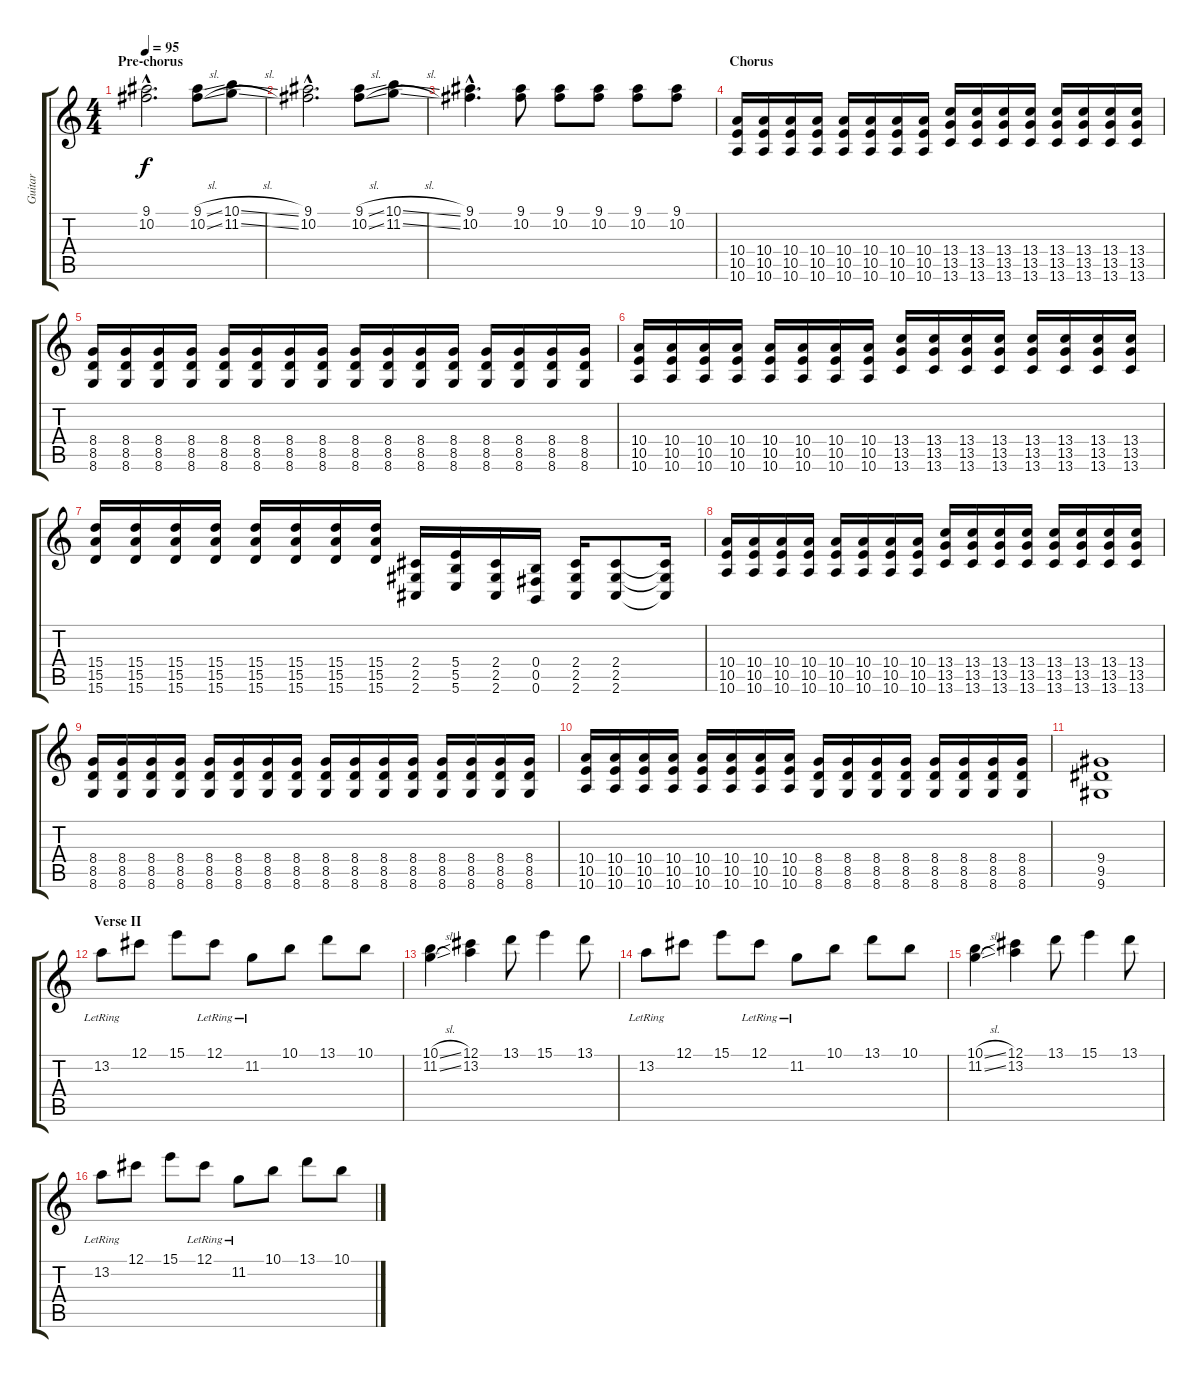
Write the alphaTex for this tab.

\track ("Guitar" "Guitar") {instrument electricguitarjazz}
\staff {score tabs}
\tuning (Db4 Ab3 E3 B2 Gb2 B1) {hide}
\ts (4 4)
\section ("" "Pre-chorus")
\tempo 95
\clef g2
\ks c
(9.1{hac} 10.2{hac}).2{d dy f} (9.1{sl} 10.2{sl}).8 (10.1{sl} 11.2{sl}).8 |
(9.1{hac} 10.2{hac}).2{d} (9.1{sl} 10.2{sl}).8 (10.1{sl} 11.2{sl}).8 |
(9.1{hac} 10.2{hac}).4{d} (9.1 10.2).8 (9.1 10.2).8 (9.1 10.2).8 (9.1 10.2).8 (9.1 10.2).8 |
\section ("" "Chorus")
(10.4 10.5 10.6).16{volume 13 instrument distortionguitar} (10.4 10.5 10.6).16{volume 13 instrument distortionguitar} (10.4 10.5 10.6).16{volume 13 instrument distortionguitar} (10.4 10.5 10.6).16{volume 13 instrument distortionguitar} (10.4 10.5 10.6).16{volume 13 instrument distortionguitar} (10.4 10.5 10.6).16{volume 13 instrument distortionguitar} (10.4 10.5 10.6).16{volume 13 instrument distortionguitar} (10.4 10.5 10.6).16{volume 13 instrument distortionguitar} (13.4 13.5 13.6).16 (13.4 13.5 13.6).16 (13.4 13.5 13.6).16 (13.4 13.5 13.6).16 (13.4 13.5 13.6).16 (13.4 13.5 13.6).16 (13.4 13.5 13.6).16 (13.4 13.5 13.6).16 |
(8.4 8.5 8.6).16 (8.4 8.5 8.6).16 (8.4 8.5 8.6).16 (8.4 8.5 8.6).16 (8.4 8.5 8.6).16 (8.4 8.5 8.6).16 (8.4 8.5 8.6).16 (8.4 8.5 8.6).16 (8.4 8.5 8.6).16 (8.4 8.5 8.6).16 (8.4 8.5 8.6).16 (8.4 8.5 8.6).16 (8.4 8.5 8.6).16 (8.4 8.5 8.6).16 (8.4 8.5 8.6).16 (8.4 8.5 8.6).16 |
(10.4 10.5 10.6).16{volume 13 instrument distortionguitar} (10.4 10.5 10.6).16{volume 13 instrument distortionguitar} (10.4 10.5 10.6).16{volume 13 instrument distortionguitar} (10.4 10.5 10.6).16{volume 13 instrument distortionguitar} (10.4 10.5 10.6).16{volume 13 instrument distortionguitar} (10.4 10.5 10.6).16{volume 13 instrument distortionguitar} (10.4 10.5 10.6).16{volume 13 instrument distortionguitar} (10.4 10.5 10.6).16{volume 13 instrument distortionguitar} (13.4 13.5 13.6).16 (13.4 13.5 13.6).16 (13.4 13.5 13.6).16 (13.4 13.5 13.6).16 (13.4 13.5 13.6).16 (13.4 13.5 13.6).16 (13.4 13.5 13.6).16 (13.4 13.5 13.6).16 |
(15.4 15.5 15.6).16 (15.4 15.5 15.6).16 (15.4 15.5 15.6).16 (15.4 15.5 15.6).16 (15.4 15.5 15.6).16 (15.4 15.5 15.6).16 (15.4 15.5 15.6).16 (15.4 15.5 15.6).16 (2.4 2.5 2.6).16 (5.4 5.5 5.6).16 (2.4 2.5 2.6).16 (0.4 0.5 0.6).16 (2.4 2.5 2.6).16 (2.4 2.5 2.6).8 (2.4{t} 2.5{t} 2.6{t}).16 |
(10.4 10.5 10.6).16{volume 13 instrument distortionguitar} (10.4 10.5 10.6).16{volume 13 instrument distortionguitar} (10.4 10.5 10.6).16{volume 13 instrument distortionguitar} (10.4 10.5 10.6).16{volume 13 instrument distortionguitar} (10.4 10.5 10.6).16{volume 13 instrument distortionguitar} (10.4 10.5 10.6).16{volume 13 instrument distortionguitar} (10.4 10.5 10.6).16{volume 13 instrument distortionguitar} (10.4 10.5 10.6).16{volume 13 instrument distortionguitar} (13.4 13.5 13.6).16 (13.4 13.5 13.6).16 (13.4 13.5 13.6).16 (13.4 13.5 13.6).16 (13.4 13.5 13.6).16 (13.4 13.5 13.6).16 (13.4 13.5 13.6).16 (13.4 13.5 13.6).16 |
(8.4 8.5 8.6).16 (8.4 8.5 8.6).16 (8.4 8.5 8.6).16 (8.4 8.5 8.6).16 (8.4 8.5 8.6).16 (8.4 8.5 8.6).16 (8.4 8.5 8.6).16 (8.4 8.5 8.6).16 (8.4 8.5 8.6).16 (8.4 8.5 8.6).16 (8.4 8.5 8.6).16 (8.4 8.5 8.6).16 (8.4 8.5 8.6).16 (8.4 8.5 8.6).16 (8.4 8.5 8.6).16 (8.4 8.5 8.6).16 |
(10.4 10.5 10.6).16{volume 13 instrument distortionguitar} (10.4 10.5 10.6).16{volume 13 instrument distortionguitar} (10.4 10.5 10.6).16{volume 13 instrument distortionguitar} (10.4 10.5 10.6).16{volume 13 instrument distortionguitar} (10.4 10.5 10.6).16{volume 13 instrument distortionguitar} (10.4 10.5 10.6).16{volume 13 instrument distortionguitar} (10.4 10.5 10.6).16{volume 13 instrument distortionguitar} (10.4 10.5 10.6).16{volume 13 instrument distortionguitar} (8.4 8.5 8.6).16 (8.4 8.5 8.6).16 (8.4 8.5 8.6).16 (8.4 8.5 8.6).16 (8.4 8.5 8.6).16 (8.4 8.5 8.6).16 (8.4 8.5 8.6).16 (8.4 8.5 8.6).16 |
(9.4 9.5 9.6).1 |
\section ("" "Verse II")
13.2{lr}.8{volume 10 instrument electricguitarjazz} 12.1.8 15.1.8 12.1{lr}.8 11.2{lr}.8 10.1.8 13.1.8 10.1.8 |
(10.1{sl} 11.2{sl}).4 (12.1 13.2).4 13.1.8 15.1.4 13.1.8 |
13.2{lr}.8 12.1.8 15.1.8 12.1{lr}.8 11.2{lr}.8 10.1.8 13.1.8 10.1.8 |
(10.1{sl} 11.2{sl}).4 (12.1 13.2).4 13.1.8 15.1.4 13.1.8 |
13.2{lr}.8 12.1.8 15.1.8 12.1{lr}.8 11.2{lr}.8 10.1.8 13.1.8 10.1.8
